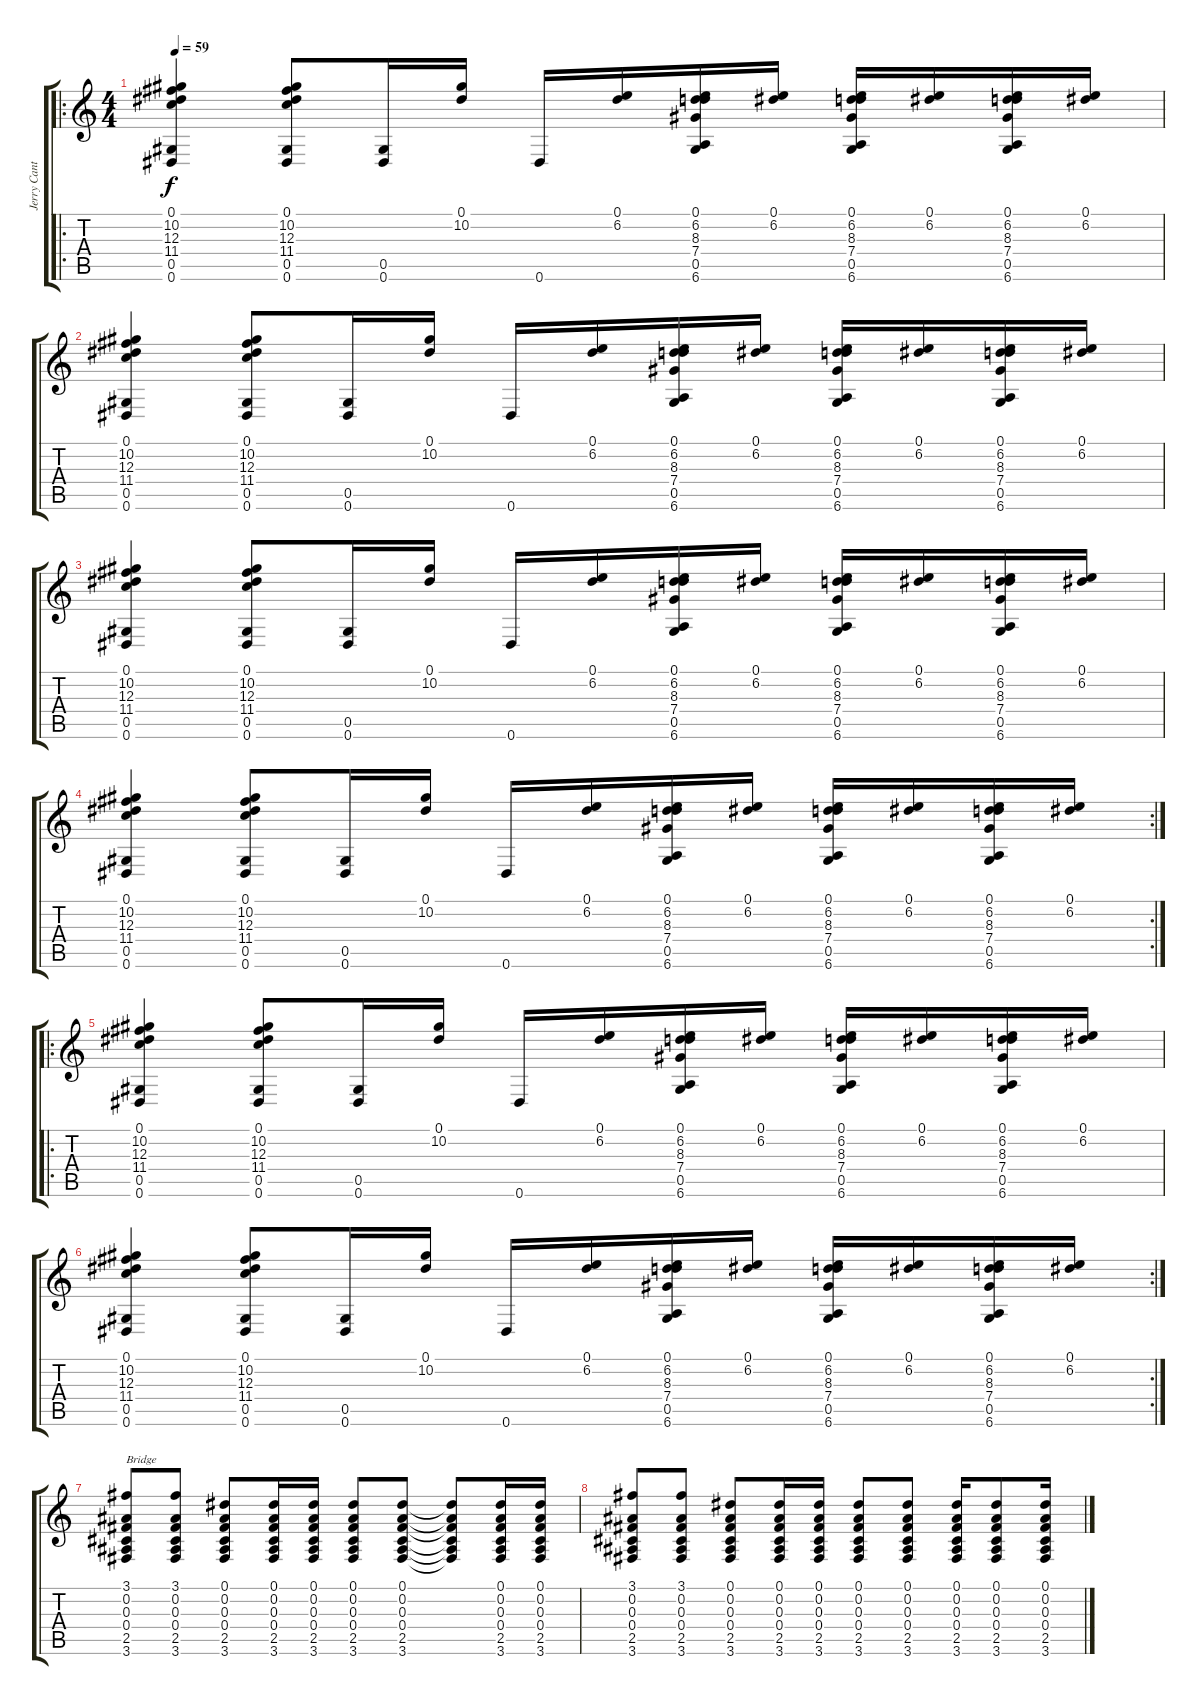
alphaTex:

\track ("Jerry Cantrell" "Jerry Cant") {instrument acousticguitarsteel}
\staff {score tabs}
\tuning (Eb4 Bb3 Gb3 Db3 Ab2 Eb2) {hide}
\ro
\ts (4 4)
\tempo 59
\clef g2
\ks c
(0.1 10.2 12.3 11.4 0.5 0.6).4{dy f} (0.1 10.2 12.3 11.4 0.5 0.6).8 (0.5 0.6).16 (0.1 10.2).16 0.6.16 (0.1 6.2).16 (0.1 6.2 8.3 7.4 0.5 6.6).16 (0.1 6.2).16 (0.1 6.2 8.3 7.4 0.5 6.6).16 (0.1 6.2).16 (0.1 6.2 8.3 7.4 0.5 6.6).16 (0.1 6.2).16 |
(0.1 10.2 12.3 11.4 0.5 0.6).4 (0.1 10.2 12.3 11.4 0.5 0.6).8 (0.5 0.6).16 (0.1 10.2).16 0.6.16 (0.1 6.2).16 (0.1 6.2 8.3 7.4 0.5 6.6).16 (0.1 6.2).16 (0.1 6.2 8.3 7.4 0.5 6.6).16 (0.1 6.2).16 (0.1 6.2 8.3 7.4 0.5 6.6).16 (0.1 6.2).16 |
(0.1 10.2 12.3 11.4 0.5 0.6).4 (0.1 10.2 12.3 11.4 0.5 0.6).8 (0.5 0.6).16 (0.1 10.2).16 0.6.16 (0.1 6.2).16 (0.1 6.2 8.3 7.4 0.5 6.6).16 (0.1 6.2).16 (0.1 6.2 8.3 7.4 0.5 6.6).16 (0.1 6.2).16 (0.1 6.2 8.3 7.4 0.5 6.6).16 (0.1 6.2).16 |
\rc 2
(0.1 10.2 12.3 11.4 0.5 0.6).4 (0.1 10.2 12.3 11.4 0.5 0.6).8 (0.5 0.6).16 (0.1 10.2).16 0.6.16 (0.1 6.2).16 (0.1 6.2 8.3 7.4 0.5 6.6).16 (0.1 6.2).16 (0.1 6.2 8.3 7.4 0.5 6.6).16 (0.1 6.2).16 (0.1 6.2 8.3 7.4 0.5 6.6).16 (0.1 6.2).16 |
\ro
(0.1 10.2 12.3 11.4 0.5 0.6).4 (0.1 10.2 12.3 11.4 0.5 0.6).8 (0.5 0.6).16 (0.1 10.2).16 0.6.16 (0.1 6.2).16 (0.1 6.2 8.3 7.4 0.5 6.6).16 (0.1 6.2).16 (0.1 6.2 8.3 7.4 0.5 6.6).16 (0.1 6.2).16 (0.1 6.2 8.3 7.4 0.5 6.6).16 (0.1 6.2).16 |
\rc 2
(0.1 10.2 12.3 11.4 0.5 0.6).4 (0.1 10.2 12.3 11.4 0.5 0.6).8 (0.5 0.6).16 (0.1 10.2).16 0.6.16 (0.1 6.2).16 (0.1 6.2 8.3 7.4 0.5 6.6).16 (0.1 6.2).16 (0.1 6.2 8.3 7.4 0.5 6.6).16 (0.1 6.2).16 (0.1 6.2 8.3 7.4 0.5 6.6).16 (0.1 6.2).16 |
(3.1 0.2 0.3 0.4 2.5 3.6).8{txt "Bridge"} (3.1 0.2 0.3 0.4 2.5 3.6).8 (0.1 0.2 0.3 0.4 2.5 3.6).8 (0.1 0.2 0.3 0.4 2.5 3.6).16 (0.1 0.2 0.3 0.4 2.5 3.6).16 (0.1 0.2 0.3 0.4 2.5 3.6).8 (0.1 0.2 0.3 0.4 2.5 3.6).8 (0.1{t} 0.2{t} 0.3{t} 0.4{t} 2.5{t} 3.6{t}).8 (0.1 0.2 0.3 0.4 2.5 3.6).16 (0.1 0.2 0.3 0.4 2.5 3.6).16 |
(3.1 0.2 0.3 0.4 2.5 3.6).8 (3.1 0.2 0.3 0.4 2.5 3.6).8 (0.1 0.2 0.3 0.4 2.5 3.6).8 (0.1 0.2 0.3 0.4 2.5 3.6).16 (0.1 0.2 0.3 0.4 2.5 3.6).16 (0.1 0.2 0.3 0.4 2.5 3.6).8 (0.1 0.2 0.3 0.4 2.5 3.6).8 (0.1 0.2 0.3 0.4 2.5 3.6).16 (0.1 0.2 0.3 0.4 2.5 3.6).8 (0.1 0.2 0.3 0.4 2.5 3.6).16
